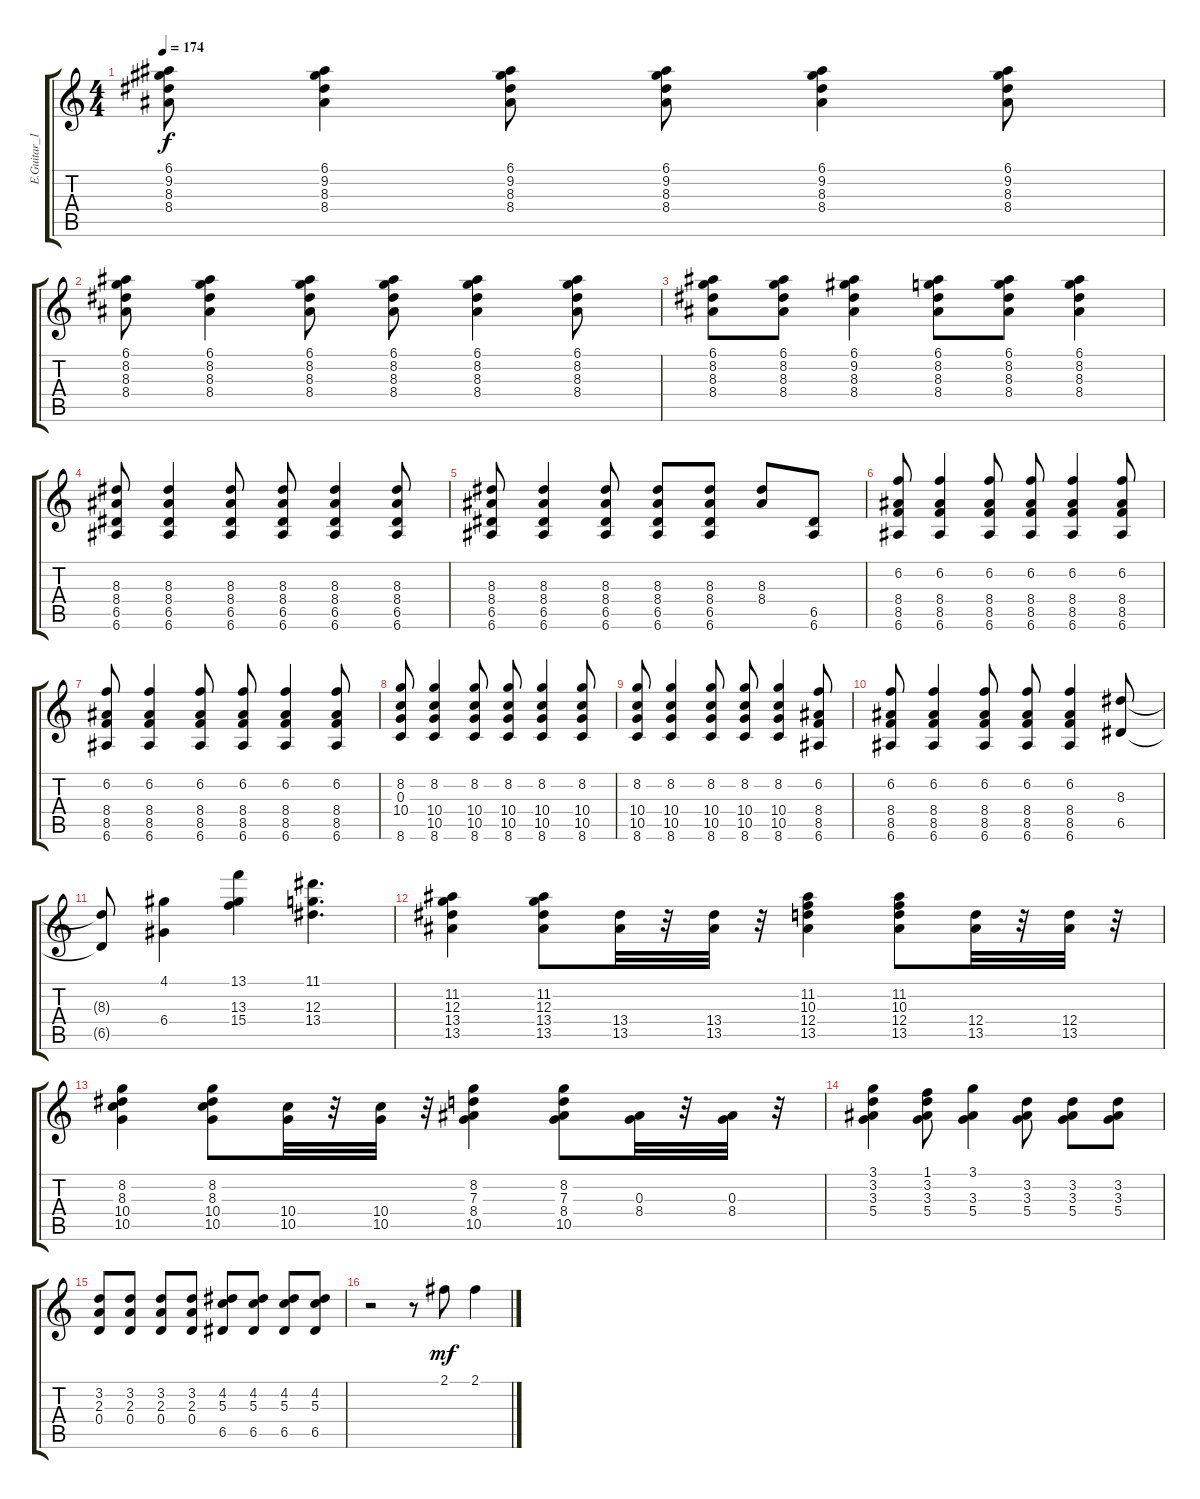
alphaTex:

\track ("E.Guitar_1st" "E.Guitar_1") {instrument distortionguitar}
\staff {score tabs}
\tuning (E4 B3 G3 D3 A2 E2) {hide}
\ts (4 4)
\tempo 174
\clef g2
\ks c
(6.1 9.2 8.3 8.4).8{dy f} (6.1 9.2 8.3 8.4).4 (6.1 9.2 8.3 8.4).8 (6.1 9.2 8.3 8.4).8 (6.1 9.2 8.3 8.4).4 (6.1 9.2 8.3 8.4).8 |
(6.1 8.2 8.3 8.4).8 (6.1 8.2 8.3 8.4).4 (6.1 8.2 8.3 8.4).8 (6.1 8.2 8.3 8.4).8 (6.1 8.2 8.3 8.4).4 (6.1 8.2 8.3 8.4).8 |
(6.1 8.2 8.3 8.4).8 (6.1 8.2 8.3 8.4).8 (6.1 9.2 8.3 8.4).4 (6.1 8.2 8.3 8.4).8 (6.1 8.2 8.3 8.4).8 (6.1 8.2 8.3 8.4).4 |
(8.3 8.4 6.5 6.6).8 (8.3 8.4 6.5 6.6).4 (8.3 8.4 6.5 6.6).8 (8.3 8.4 6.5 6.6).8 (8.3 8.4 6.5 6.6).4 (8.3 8.4 6.5 6.6).8 |
(8.3 8.4 6.5 6.6).8 (8.3 8.4 6.5 6.6).4 (8.3 8.4 6.5 6.6).8 (8.3 8.4 6.5 6.6).8 (8.3 8.4 6.5 6.6).8 (8.3 8.4).8 (6.5 6.6).8 |
(6.2 8.4 8.5 6.6).8 (6.2 8.4 8.5 6.6).4 (6.2 8.4 8.5 6.6).8 (6.2 8.4 8.5 6.6).8 (6.2 8.4 8.5 6.6).4 (6.2 8.4 8.5 6.6).8 |
(6.2 8.4 8.5 6.6).8 (6.2 8.4 8.5 6.6).4 (6.2 8.4 8.5 6.6).8 (6.2 8.4 8.5 6.6).8 (6.2 8.4 8.5 6.6).4 (6.2 8.4 8.5 6.6).8 |
(8.2 0.3 10.4 8.6).8 (8.2 10.4 10.5 8.6).4 (8.2 10.4 10.5 8.6).8 (8.2 10.4 10.5 8.6).8 (8.2 10.4 10.5 8.6).4 (8.2 10.4 10.5 8.6).8 |
(8.2 10.4 10.5 8.6).8 (8.2 10.4 10.5 8.6).4 (8.2 10.4 10.5 8.6).8 (8.2 10.4 10.5 8.6).8 (8.2 10.4 10.5 8.6).4 (6.2 8.4 8.5 6.6).8 |
(6.2 8.4 8.5 6.6).8 (6.2 8.4 8.5 6.6).4 (6.2 8.4 8.5 6.6).8 (6.2 8.4 8.5 6.6).8 (6.2 8.4 8.5 6.6).4 (8.3 6.5).8 |
(8.3{t} 6.5{t}).8 (4.1 6.4).4 (13.1 13.3 15.4).4 (11.1 12.3 13.4).4{d} |
(11.2 12.3 13.4 13.5).4 (11.2 12.3 13.4 13.5).8 (13.4 13.5).32 r.32 (13.4 13.5).32 r.32 (11.2 10.3 12.4 13.5).4 (11.2 10.3 12.4 13.5).8 (12.4 13.5).32 r.32 (12.4 13.5).32 r.32 |
(8.2 8.3 10.4 10.5).4 (8.2 8.3 10.4 10.5).8 (10.4 10.5).32 r.32 (10.4 10.5).32 r.32 (8.2 7.3 8.4 10.5).4 (8.2 7.3 8.4 10.5).8 (0.3 8.4).32 r.32 (0.3 8.4).32 r.32 |
(3.1 3.2 3.3 5.4).4 (1.1 3.2 3.3 5.4).8 (3.1 3.3 5.4).4 (3.2 3.3 5.4).8 (3.2 3.3 5.4).8 (3.2 3.3 5.4).8 |
(3.2 2.3 0.4).8 (3.2 2.3 0.4).8 (3.2 2.3 0.4).8 (3.2 2.3 0.4).8 (4.2 5.3 6.5).8 (4.2 5.3 6.5).8 (4.2 5.3 6.5).8 (4.2 5.3 6.5).8 |
r.2 r.8 2.1.8{dy mf} 2.1.4
